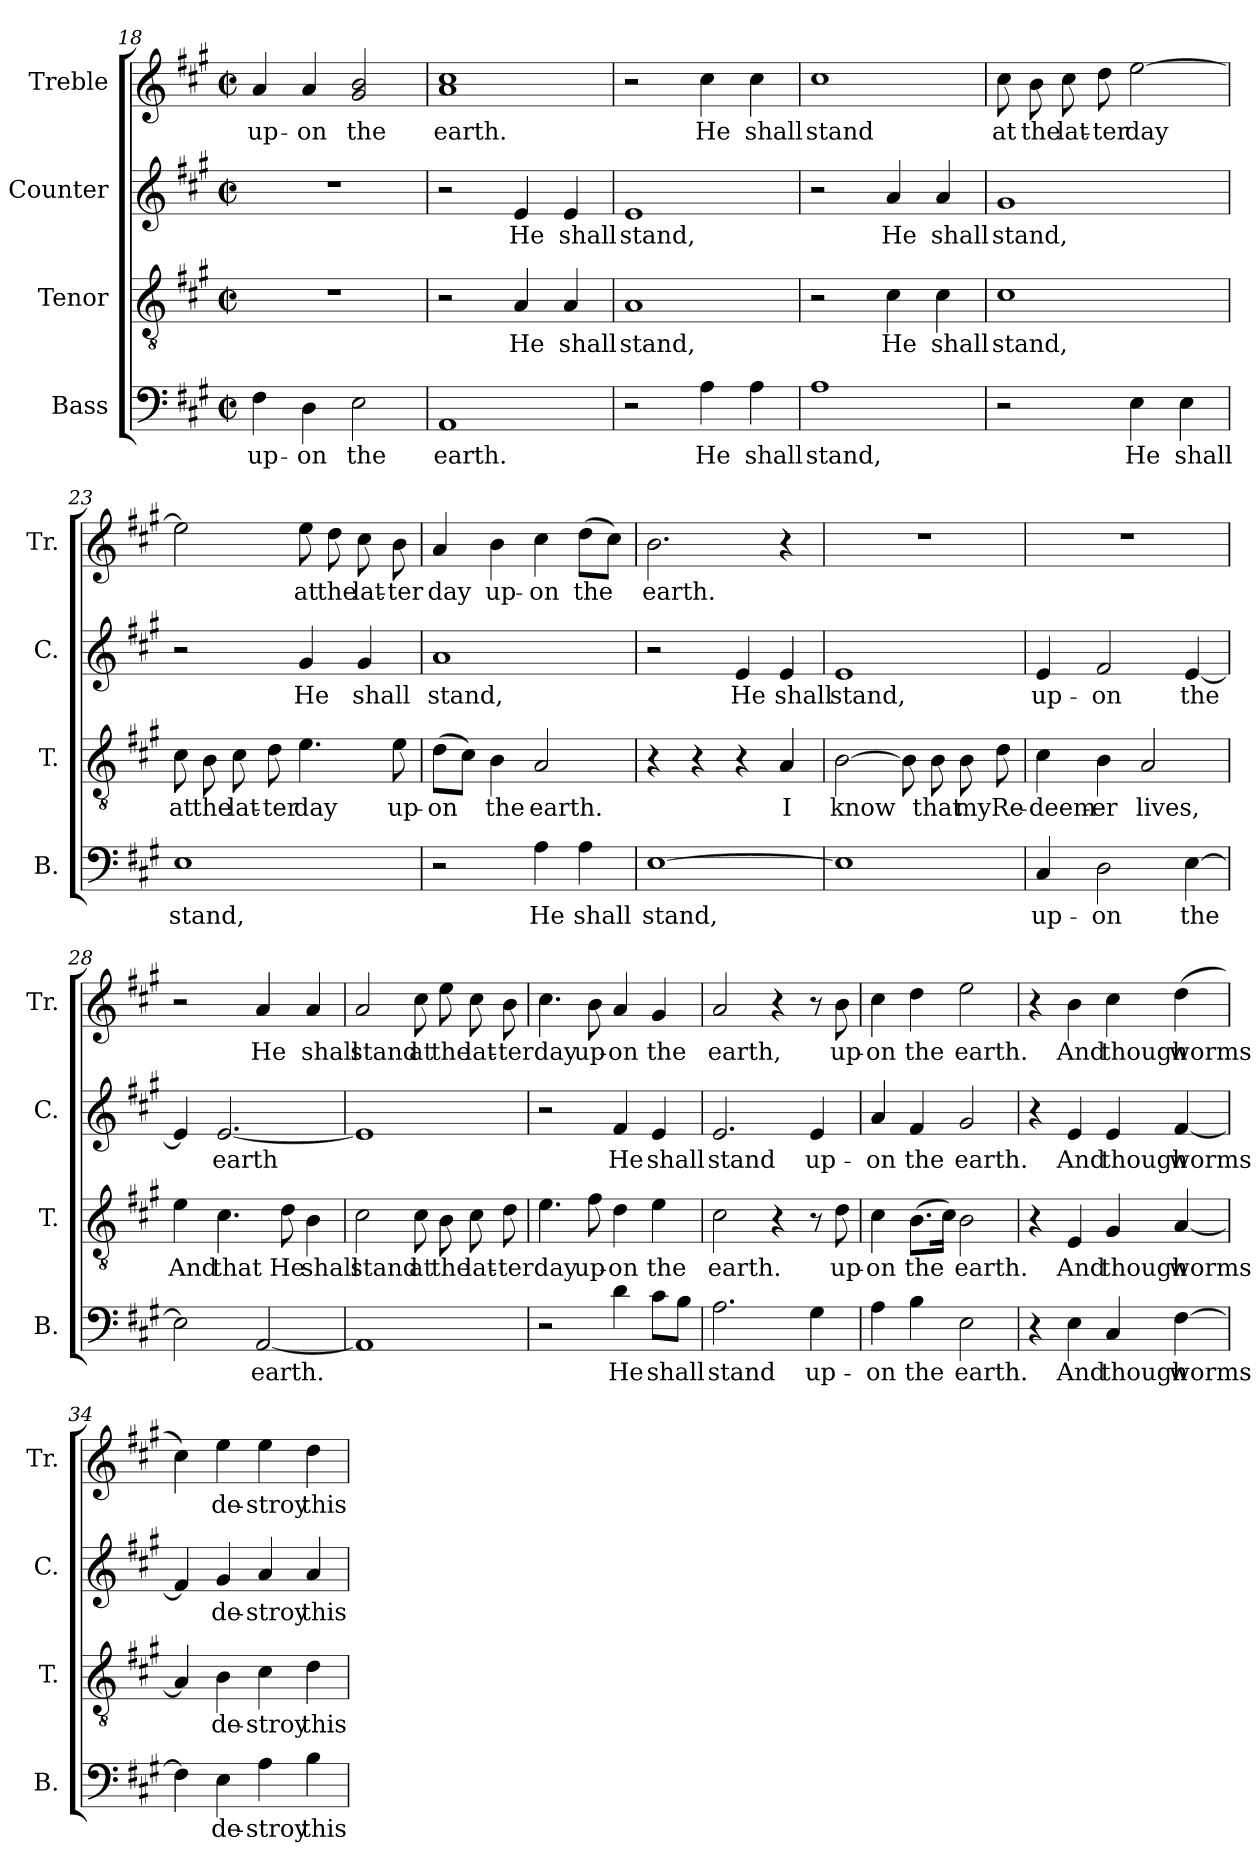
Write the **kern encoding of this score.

**kern	**text	**kern	**text	**kern	**text	**kern	**text
*part4	*part4	*part3	*part3	*part2	*part2	*part1	*part1
*staff4	*staff4	*staff3	*staff3	*staff2	*staff2	*staff1	*staff1
*I"Bass	*	*I"Tenor	*	*I"Counter	*	*I"Treble	*
*I'B.	*	*I'T.	*	*I'C.	*	*I'Tr.	*
*clefF4	*	*clefGv2	*	*clefG2	*	*clefG2	*
*k[f#c#g#]	*	*k[f#c#g#]	*	*k[f#c#g#]	*	*k[f#c#g#]	*
*M4/4	*	*M4/4	*	*M4/4	*	*M4/4	*
*met(c|)	*	*met(c|)	*	*met(c|)	*	*met(c|)	*
=18	=18	=18	=18	=18	=18	=18	=18
!	!LO:LY:b	!	!	!	!	!	!LO:LY:b
4F#\	up-	1r	.	1r	.	4a/	up-
!	!LO:LY:b	!	!	!	!	!	!LO:LY:b
4D\	-on	.	.	.	.	4a/	-on
!	!LO:LY:b	!	!	!	!	!	!LO:LY:b
2E\	the	.	.	.	.	2g#/ 2b/	the
=19	=19	=19	=19	=19	=19	=19	=19
!	!LO:LY:b	!	!	!	!	!	!LO:LY:b
1AA	earth.	2r	.	2r	.	1a 1cc#	earth.
!	!	!	!LO:LY:b	!	!LO:LY:b	!	!
.	.	4A/	He	4e/	He	.	.
!	!	!	!LO:LY:b	!	!LO:LY:b	!	!
.	.	4A/	shall	4e/	shall	.	.
=20	=20	=20	=20	=20	=20	=20	=20
!	!	!	!LO:LY:b	!	!LO:LY:b	!	!
2r	.	1A	stand,	1e	stand,	2r	.
!	!LO:LY:b	!	!	!	!	!	!LO:LY:b
4A\	He	.	.	.	.	4cc#\	He
!	!LO:LY:b	!	!	!	!	!	!LO:LY:b
4A\	shall	.	.	.	.	4cc#\	shall
=21	=21	=21	=21	=21	=21	=21	=21
!	!LO:LY:b	!	!	!	!	!	!LO:LY:b
1A	stand,	2r	.	2r	.	1cc#	stand
!	!	!	!LO:LY:b	!	!LO:LY:b	!	!
.	.	4c#\	He	4a/	He	.	.
!	!	!	!LO:LY:b	!	!LO:LY:b	!	!
.	.	4c#\	shall	4a/	shall	.	.
!!LO:LB:g=z
=22	=22	=22	=22	=22	=22	=22	=22
!	!	!	!LO:LY:b	!	!LO:LY:b	!	!LO:LY:b
2r	.	1c#	stand,	1g#	stand,	8cc#\	at
!	!	!	!	!	!	!	!LO:LY:b
.	.	.	.	.	.	8b\	the
!	!	!	!	!	!	!	!LO:LY:b
.	.	.	.	.	.	8cc#\	lat-
!	!	!	!	!	!	!	!LO:LY:b
.	.	.	.	.	.	8dd\	-ter
!	!LO:LY:b	!	!	!	!	!	!LO:LY:b
4E\	He	.	.	.	.	[2ee\	day
!	!LO:LY:b	!	!	!	!	!	!
4E\	shall	.	.	.	.	.	.
=23	=23	=23	=23	=23	=23	=23	=23
!	!LO:LY:b	!	!LO:LY:b	!	!	!	!
1E	stand,	8c#\	at	2r	.	2ee\]	.
!	!	!	!LO:LY:b	!	!	!	!
.	.	8B\	the	.	.	.	.
!	!	!	!LO:LY:b	!	!	!	!
.	.	8c#\	lat-	.	.	.	.
!	!	!	!LO:LY:b	!	!	!	!
.	.	8d\	-ter	.	.	.	.
!	!	!	!LO:LY:b	!	!LO:LY:b	!	!LO:LY:b
.	.	4.e\	day	4g#/	He	8ee\	at
!	!	!	!	!	!	!	!LO:LY:b
.	.	.	.	.	.	8dd\	the
!	!	!	!	!	!LO:LY:b	!	!LO:LY:b
.	.	.	.	4g#/	shall	8cc#\	lat-
!	!	!	!LO:LY:b	!	!	!	!LO:LY:b
.	.	8e\	up-	.	.	8b\	-ter
=24	=24	=24	=24	=24	=24	=24	=24
!	!	!	!LO:LY:b	!	!LO:LY:b	!	!LO:LY:b
2r	.	(>8d\L	-on	1a	stand,	4a/	day
.	.	8c#\J)	.	.	.	.	.
!	!	!	!LO:LY:b	!	!	!	!LO:LY:b
.	.	4B\	the	.	.	4b\	up-
!	!LO:LY:b	!	!LO:LY:b	!	!	!	!LO:LY:b
4A\	He	2A/	earth.	.	.	4cc#\	-on
!	!LO:LY:b	!	!	!	!	!	!LO:LY:b
4A\	shall	.	.	.	.	(>8dd\L	the
.	.	.	.	.	.	8cc#\J)	.
=25	=25	=25	=25	=25	=25	=25	=25
!	!LO:LY:b	!	!	!	!	!	!LO:LY:b
[1E	stand,	4r	.	2r	.	2.b\	earth.
.	.	4r	.	.	.	.	.
!	!	!	!	!	!LO:LY:b	!	!
.	.	4r	.	4e/	He	.	.
!	!	!	!LO:LY:b	!	!LO:LY:b	!	!
.	.	4A/	I	4e/	shall	4r	.
=26	=26	=26	=26	=26	=26	=26	=26
!	!	!	!LO:LY:b	!	!LO:LY:b	!	!
1E]	.	[2B\	know	1e	stand,	1r	.
.	.	8B\]	.	.	.	.	.
!	!	!	!LO:LY:b	!	!	!	!
.	.	8B\	that	.	.	.	.
!	!	!	!LO:LY:b	!	!	!	!
.	.	8B\	my	.	.	.	.
!	!	!	!LO:LY:b	!	!	!	!
.	.	8d\	Re-	.	.	.	.
!!LO:PB:g=z
=27	=27	=27	=27	=27	=27	=27	=27
!	!LO:LY:b	!	!LO:LY:b	!	!LO:LY:b	!	!
4C#/	up-	4c#\	-deem-	4e/	up-	1r	.
!	!LO:LY:b	!	!LO:LY:b	!	!LO:LY:b	!	!
2D\	-on	4B\	-er	2f#/	-on	.	.
!	!	!	!LO:LY:b	!	!	!	!
.	.	2A/	lives,	.	.	.	.
!	!LO:LY:b	!	!	!	!LO:LY:b	!	!
[4E\	the	.	.	[4e/	the	.	.
=28	=28	=28	=28	=28	=28	=28	=28
!	!	!	!LO:LY:b	!	!	!	!
2E\]	.	4e\	And	4e/]	.	2r	.
!	!	!	!LO:LY:b	!	!LO:LY:b	!	!
.	.	4.c#\	that	[2.e/	earth	.	.
!	!LO:LY:b	!	!	!	!	!	!LO:LY:b
[2AA/	earth.	.	.	.	.	4a/	He
!	!	!	!LO:LY:b	!	!	!	!
.	.	8d\	He	.	.	.	.
!	!	!	!LO:LY:b	!	!	!	!LO:LY:b
.	.	4B\	shall	.	.	4a/	shall
=29	=29	=29	=29	=29	=29	=29	=29
!	!	!	!LO:LY:b	!	!	!	!LO:LY:b
1AA]	.	2c#\	stand	1e]	.	2a/	stand
!	!	!	!LO:LY:b	!	!	!	!LO:LY:b
.	.	8c#\	at	.	.	8cc#\	at
!	!	!	!LO:LY:b	!	!	!	!LO:LY:b
.	.	8B\	the	.	.	8ee\	the
!	!	!	!LO:LY:b	!	!	!	!LO:LY:b
.	.	8c#\	lat-	.	.	8cc#\	lat-
!	!	!	!LO:LY:b	!	!	!	!LO:LY:b
.	.	8d\	-ter	.	.	8b\	-ter
=30	=30	=30	=30	=30	=30	=30	=30
!	!	!	!LO:LY:b	!	!	!	!LO:LY:b
2r	.	4.e\	day	2r	.	4.cc#\	day
!	!	!	!LO:LY:b	!	!	!	!LO:LY:b
.	.	8f#\	up-	.	.	8b\	up-
!	!LO:LY:b	!	!LO:LY:b	!	!LO:LY:b	!	!LO:LY:b
4d\	He	4d\	-on	4f#/	He	4a/	-on
!	!LO:LY:b	!	!LO:LY:b	!	!LO:LY:b	!	!LO:LY:b
8c#\L	shall	4e\	the	4e/	shall	4g#/	the
8B\J	.	.	.	.	.	.	.
=31	=31	=31	=31	=31	=31	=31	=31
!	!LO:LY:b	!	!LO:LY:b	!	!LO:LY:b	!	!LO:LY:b
2.A\	stand	2c#\	earth.	2.e/	stand	2a/	earth,
.	.	4r	.	.	.	4r	.
!	!LO:LY:b	!	!	!	!LO:LY:b	!	!
4G#\	up-	8r	.	4e/	up-	8r	.
!	!	!	!LO:LY:b	!	!	!	!LO:LY:b
.	.	8d\	up-	.	.	8b\	up-
=32	=32	=32	=32	=32	=32	=32	=32
!	!LO:LY:b	!	!LO:LY:b	!	!LO:LY:b	!	!LO:LY:b
4A\	-on	4c#\	-on	4a/	-on	4cc#\	-on
!	!LO:LY:b	!	!LO:LY:b	!	!LO:LY:b	!	!LO:LY:b
4B\	the	(>8.B\L	the	4f#/	the	4dd\	the
.	.	16c#\Jk)	.	.	.	.	.
!	!LO:LY:b	!	!LO:LY:b	!	!LO:LY:b	!	!LO:LY:b
2E\	earth.	2B\	earth.	2g#/	earth.	2ee\	earth.
!!LO:LB:g=z
=33	=33	=33	=33	=33	=33	=33	=33
4r	.	4r	.	4r	.	4r	.
!	!LO:LY:b	!	!LO:LY:b	!	!LO:LY:b	!	!LO:LY:b
4E\	And	4E/	And	4e/	And	4b\	And
!	!LO:LY:b	!	!LO:LY:b	!	!LO:LY:b	!	!LO:LY:b
4C#/	though	4G#/	though	4e/	though	4cc#\	though
!	!LO:LY:b	!	!LO:LY:b	!	!LO:LY:b	!	!LO:LY:b
[4F#\	worms	[4A/	worms	[4f#/	worms	(>4dd\	worms
=34	=34	=34	=34	=34	=34	=34	=34
4F#\]	.	4A/]	.	4f#/]	.	4cc#\)	.
!	!LO:LY:b	!	!LO:LY:b	!	!LO:LY:b	!	!LO:LY:b
4E\	de-	4B\	de-	4g#/	de-	4ee\	de-
!	!LO:LY:b	!	!LO:LY:b	!	!LO:LY:b	!	!LO:LY:b
4A\	-stroy	4c#\	-stroy	4a/	-stroy	4ee\	-stroy
!	!LO:LY:b	!	!LO:LY:b	!	!LO:LY:b	!	!LO:LY:b
4B\	this	4d\	this	4a/	this	4dd\	this
=	=	=	=	=	=	=	=
*-	*-	*-	*-	*-	*-	*-	*-
